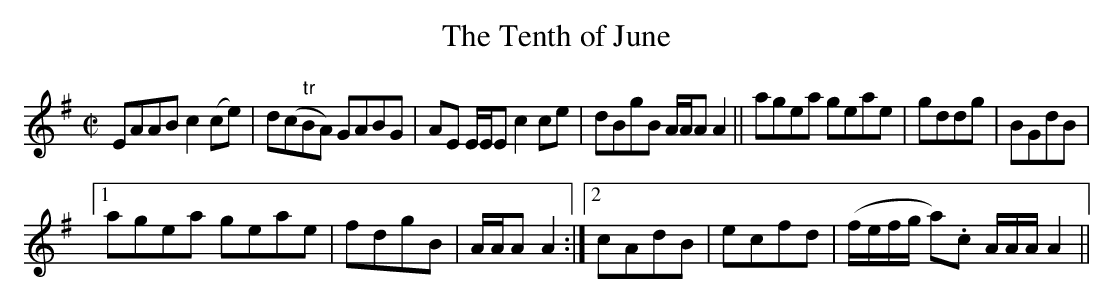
X:1
T:Tenth of June, The
M:C|
K:ADor
EAAB c2(ce)| d(c"tr"BA) GABG| \
AE E/E/E c2ce| dBgB A/A/A A2 ||\
agea geae| gddg| BGdB|1
agea geae| fdgB| A/A/A A2 :|2\
cAdB| ecfd| (f/e/f/g/ a).c A/A/A/ A2||
